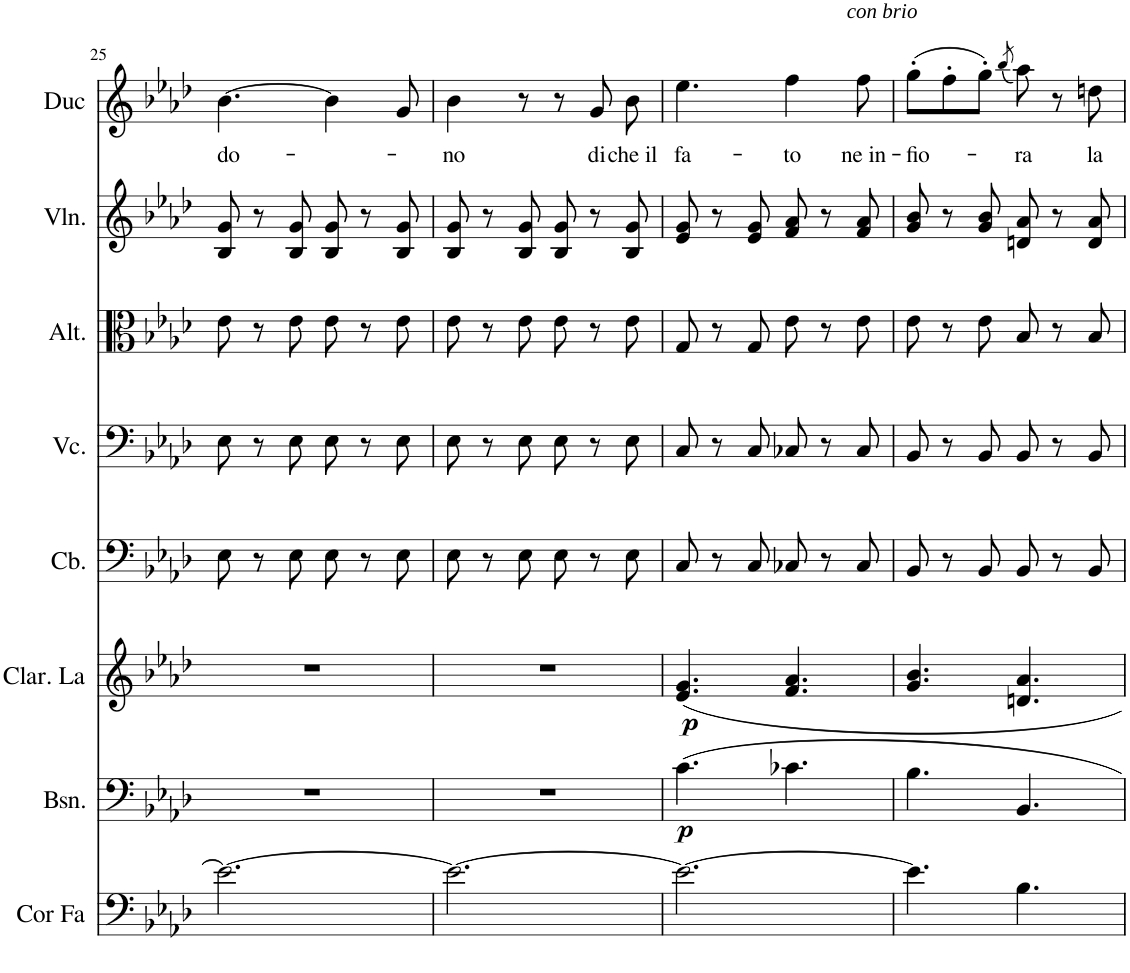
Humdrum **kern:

**kern	**kern	**dynam	**kern	**dynam	**kern	**kern	**kern	**kern	**kern	**text
*part8	*part7	*part7	*part6	*part6	*part5	*part4	*part3	*part2	*part1	*part1
*staff8	*staff7	*staff7	*staff6	*staff6	*staff5	*staff4	*staff3	*staff2	*staff1	*staff1
*I"Cor en Fa	*I"Basson	*	*I"Clarinette en La	*	*I"Contrebasse	*I"Violoncelle	*I"Alto	*I"Violon	*I"Duc	*
*I'Cor Fa	*I'Bsn.	*	*I'Clar. La	*	*I'Cb.	*I'Vc.	*I'Alt.	*I'Vln.	*I'Duc	*
!!LO:PB:g=z
*clefF4	*clefF4	*	*clefG2	*	*clefF4	*clefF4	*clefC3	*clefG2	*clefG2	*
*Trd4c7	*	*	*Trd1c2	*	*Trd7c12	*	*	*	*	*
*k[b-e-a-d-]	*k[b-e-a-d-]	*	*k[b-e-a-d-]	*	*k[b-e-a-d-]	*k[b-e-a-d-]	*k[b-e-a-d-]	*k[b-e-a-d-]	*k[b-e-a-d-]	*
*M6/8	*M6/8	*	*M6/8	*	*M6/8	*M6/8	*M6/8	*M6/8	*M6/8	*
=25	=25	=25	=25	=25	=25	=25	=25	=25	=25	=25
!	!	!	!	!	!	!	!	!	!	!LO:LY:b
2.e-\_	2.r	.	2.r	.	8E-\	8E-\	8e-\	8B-/ 8g/	[4.b-\	do-
.	.	.	.	.	8r	8r	8r	8r	.	.
.	.	.	.	.	8E-\	8E-\	8e-\	8B-/ 8g/	.	.
.	.	.	.	.	8E-\	8E-\	8e-\	8B-/ 8g/	4b-\]	.
.	.	.	.	.	8r	8r	8r	8r	.	.
.	.	.	.	.	8E-\	8E-\	8e-\	8B-/ 8g/	8g/	.
=26	=26	=26	=26	=26	=26	=26	=26	=26	=26	=26
!	!	!	!	!	!	!	!	!	!	!LO:LY:b
2.e-\_	2.r	.	2.r	.	8E-\	8E-\	8e-\	8B-/ 8g/	4b-\	-no
.	.	.	.	.	8r	8r	8r	8r	.	.
.	.	.	.	.	8E-\	8E-\	8e-\	8B-/ 8g/	8r	.
.	.	.	.	.	8E-\	8E-\	8e-\	8B-/ 8g/	8r	.
!	!	!	!	!	!	!	!	!	!	!LO:LY:b
.	.	.	.	.	8r	8r	8r	8r	8g/	di
!	!	!	!	!	!	!	!	!	!	!LO:LY:b
.	.	.	.	.	8E-\	8E-\	8e-\	8B-/ 8g/	8b-\	che il
=27	=27	=27	=27	=27	=27	=27	=27	=27	=27	=27
!	!	!LO:DY:b	!	!LO:DY:b	!	!	!	!	!	!LO:LY:b
2.e-\_	4.c\	p	4.e-/ 4.g/	p	8C/	8C/	8G/	8e-/ 8g/	4.ee-\	fa-
.	.	.	.	.	8r	8r	8r	8r	.	.
.	.	.	.	.	8C/	8C/	8G/	8e-/ 8g/	.	.
!	!	!	!	!	!	!	!	!	!	!LO:LY:b
.	4.c-X\	.	4.f/ 4.a-/	.	8C-X/	8C-X/	8e-\	8f/ 8a-/	4ff\	-to
.	.	.	.	.	8r	8r	8r	8r	.	.
!	!	!	!	!	!	!	!	!	!LO:TX:a:i:t=con brio	!
!	!	!	!	!	!	!	!	!	!	!LO:LY:b
.	.	.	.	.	8C-/	8C-/	8e-\	8f/ 8a-/	8ff\	ne in-
=28	=28	=28	=28	=28	=28	=28	=28	=28	=28	=28
!	!	!	!	!	!	!	!	!	!	!LO:LY:b
4.e-\]	4.B-\	.	4.g/ 4.b-/	.	8BB-/	8BB-/	8e-\	8g/ 8b-/	(8gg'\L	-fio-
.	.	.	.	.	8r	8r	8r	8r	8ff'\	.
.	.	.	.	.	8BB-/	8BB-/	8e-\	8g/ 8b-/	8gg'\J)	.
.	.	.	.	.	.	.	.	.	(8qbb-/	.
!	!	!	!	!	!	!	!	!	!	!LO:LY:b
4.B-\	4.BB-/	.	4.dn/ 4.a-/	.	8BB-/	8BB-/	8B-/	8dn/ 8a-/	8aa-\)	-ra
.	.	.	.	.	8r	8r	8r	8r	8r	.
!	!	!	!	!	!	!	!	!	!	!LO:LY:b
.	.	.	.	.	8BB-/	8BB-/	8B-/	8d/ 8a-/	8ddn\	la
=	=	=	=	=	=	=	=	=	=	=
*-	*-	*-	*-	*-	*-	*-	*-	*-	*-	*-
